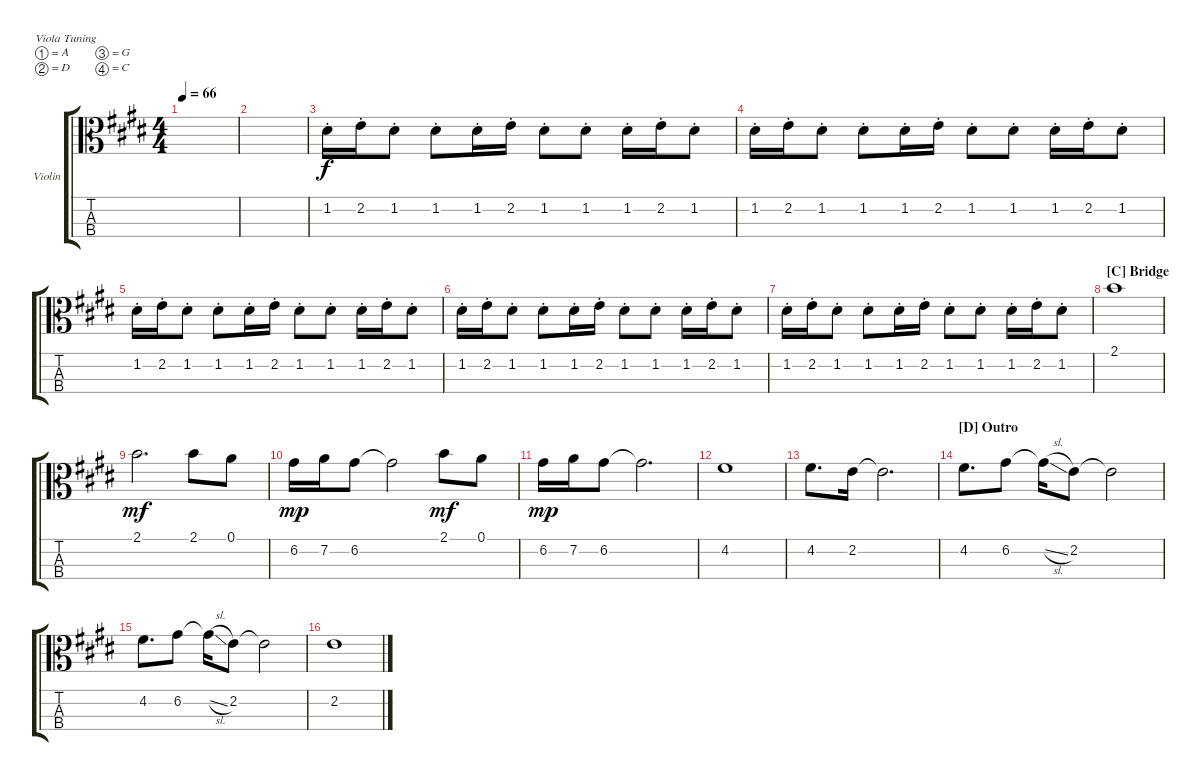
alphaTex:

\defaultSystemsLayout 4
\bracketExtendMode groupsimilarinstruments
\firstSystemTrackNameOrientation horizontal
\otherSystemsTrackNameOrientation horizontal
\track ("Violin" "Violin") {instrument viola}
\staff {score tabs}
\tuning (A4 D4 G3 C3)
\ts (4 4)
\tempo 66
\clef c3
\ks c#minor
|
|
1.2{st}.16 2.2{st}.16 1.2{st}.8 1.2{st}.8 1.2{st}.16 2.2{st}.16 1.2{st}.8 1.2{st}.8 1.2{st}.16 2.2{st}.16 1.2{st}.8 |
1.2{st}.16 2.2{st}.16 1.2{st}.8 1.2{st}.8 1.2{st}.16 2.2{st}.16 1.2{st}.8 1.2{st}.8 1.2{st}.16 2.2{st}.16 1.2{st}.8 |
1.2{st}.16 2.2{st}.16 1.2{st}.8 1.2{st}.8 1.2{st}.16 2.2{st}.16 1.2{st}.8 1.2{st}.8 1.2{st}.16 2.2{st}.16 1.2{st}.8 |
1.2{st}.16 2.2{st}.16 1.2{st}.8 1.2{st}.8 1.2{st}.16 2.2{st}.16 1.2{st}.8 1.2{st}.8 1.2{st}.16 2.2{st}.16 1.2{st}.8 |
1.2{st}.16 2.2{st}.16 1.2{st}.8 1.2{st}.8 1.2{st}.16 2.2{st}.16 1.2{st}.8 1.2{st}.8 1.2{st}.16 2.2{st}.16 1.2{st}.8 |
\section ("C" "Bridge")
2.1.1 |
2.1.2{d dy mf} 2.1.8 0.1.8 |
6.2.16{dy mp} 7.2.16 6.2.8 6.2{t}.2 2.1.8{dy mf} 0.1.8 |
6.2.16{dy mp} 7.2.16 6.2.8 6.2{t}.2{d} |
4.2.1 |
4.2.8{d} 2.2.16 2.2{t}.2{d} |
\section ("D" "Outro")
4.2.8{d} 6.2.8 6.2{sl t}.16 2.2.8 2.2{t}.2 |
4.2.8{d} 6.2.8 6.2{sl t}.16 2.2.8 2.2{t}.2 |
2.2.1
